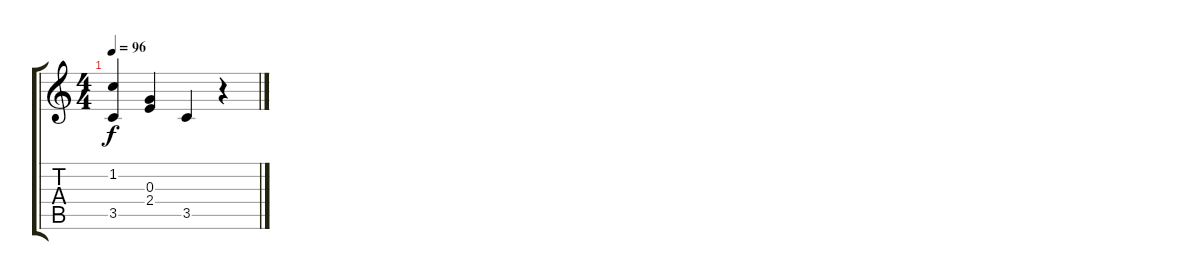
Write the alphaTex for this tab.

\track "" {instrument acousticguitarsteel}
\staff {score tabs}
\tuning (E4 B3 G3 D3 A2 E2) {hide}
\ts (4 4)
\tempo 96
\clef g2
\ks c
(1.2 3.5).4{dy f} (0.3 2.4).4 3.5.4 r.4
